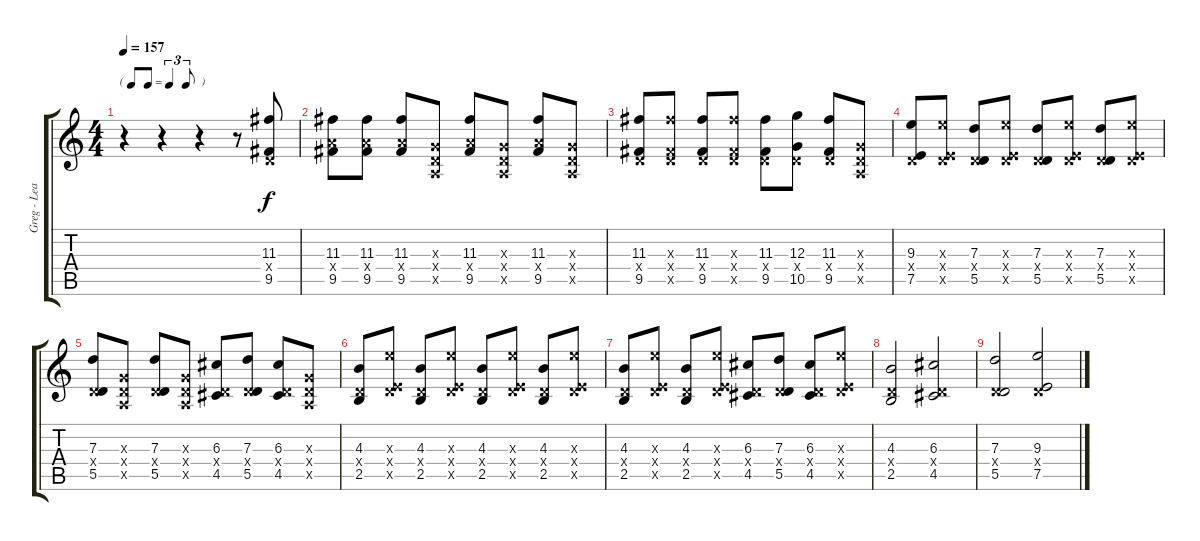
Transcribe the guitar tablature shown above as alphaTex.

\track ("Greg - Lead Guitar" "Greg - Lea") {instrument distortionguitar}
\staff {score tabs}
\tuning (E4 B3 G3 D3 A2 E2) {hide}
\ts (4 4)
\tf triplet8th
\tempo 157
\clef g2
\ks c
r.4{dy f} r.4 r.4 r.8 (11.3 0.4{x} 9.5).8 |
(11.3 7.4{x} 9.5).8 (11.3 7.4{x} 9.5).8 (11.3 7.4{x} 9.5).8 (0.3{x} 0.4{x} 0.5{x}).8 (11.3 7.4{x} 9.5).8 (0.3{x} 0.4{x} 0.5{x}).8 (11.3 7.4{x} 9.5).8 (0.3{x} 0.4{x} 0.5{x}).8 |
(11.3 0.4{x} 9.5).8 (11.3{x} 0.4{x} 9.5{x}).8 (11.3 0.4{x} 9.5).8 (11.3{x} 0.4{x} 9.5{x}).8 (11.3 0.4{x} 9.5).8 (12.3 0.4{x} 10.5).8 (11.3 0.4{x} 9.5).8 (0.3{x} 0.4{x} 0.5{x}).8 |
(9.3 0.4{x} 7.5).8 (9.3{x} 0.4{x} 7.5{x}).8 (7.3 0.4{x} 5.5).8 (9.3{x} 0.4{x} 7.5{x}).8 (7.3 0.4{x} 5.5).8 (9.3{x} 0.4{x} 7.5{x}).8 (7.3 0.4{x} 5.5).8 (9.3{x} 0.4{x} 7.5{x}).8 |
(7.3 0.4{x} 5.5).8 (0.3{x} 0.4{x} 0.5{x}).8 (7.3 0.4{x} 5.5).8 (0.3{x} 0.4{x} 0.5{x}).8 (6.3 0.4{x} 4.5).8 (7.3 0.4{x} 5.5).8 (6.3 0.4{x} 4.5).8 (0.3{x} 0.4{x} 0.5{x}).8 |
(4.3 0.4{x} 2.5).8 (9.3{x} 0.4{x} 7.5{x}).8 (4.3 0.4{x} 2.5).8 (9.3{x} 0.4{x} 7.5{x}).8 (4.3 0.4{x} 2.5).8 (9.3{x} 0.4{x} 7.5{x}).8 (4.3 0.4{x} 2.5).8 (9.3{x} 0.4{x} 7.5{x}).8 |
(4.3 0.4{x} 2.5).8 (9.3{x} 0.4{x} 7.5{x}).8 (4.3 0.4{x} 2.5).8 (9.3{x} 0.4{x} 7.5{x}).8 (6.3 0.4{x} 4.5).8 (7.3 0.4{x} 5.5).8 (6.3 0.4{x} 4.5).8 (9.3{x} 0.4{x} 7.5{x}).8 |
(4.3 0.4{x} 2.5).2 (6.3 0.4{x} 4.5).2 |
(7.3 0.4{x} 5.5).2 (9.3 0.4{x} 7.5).2
